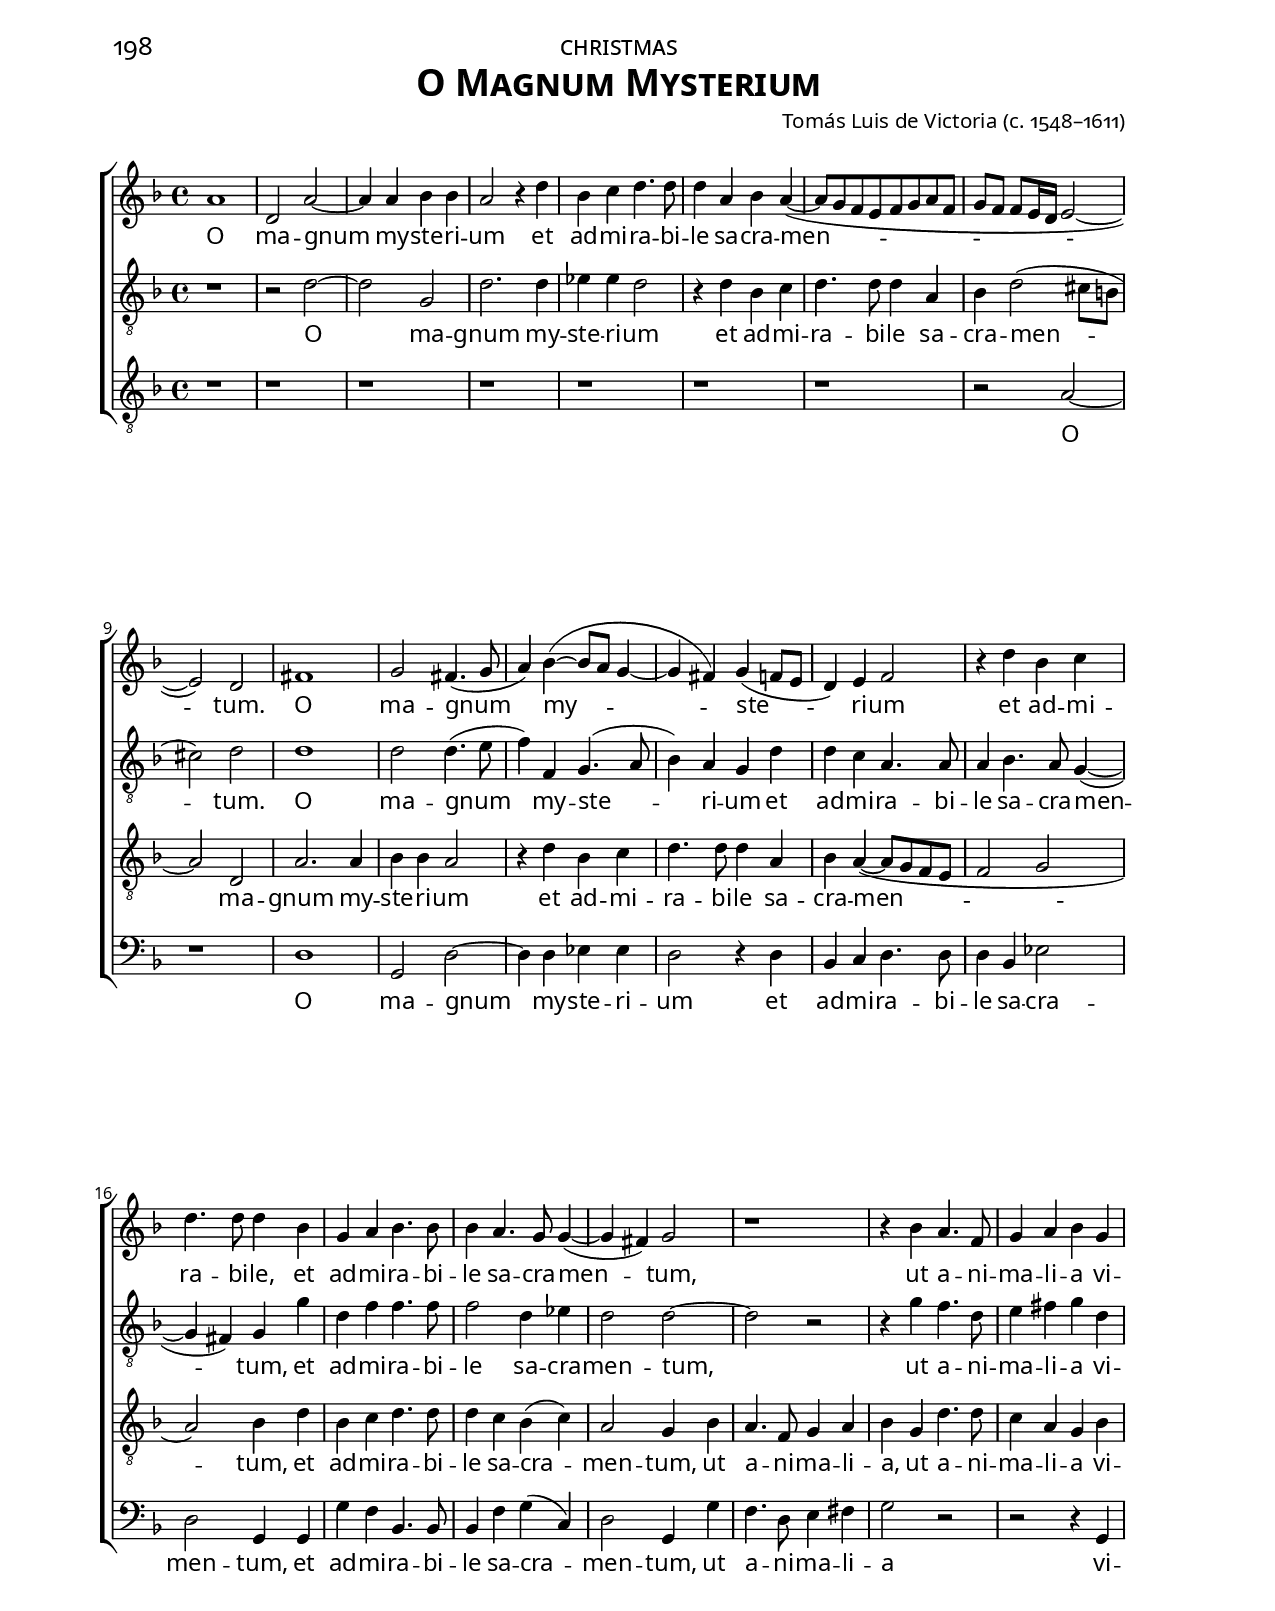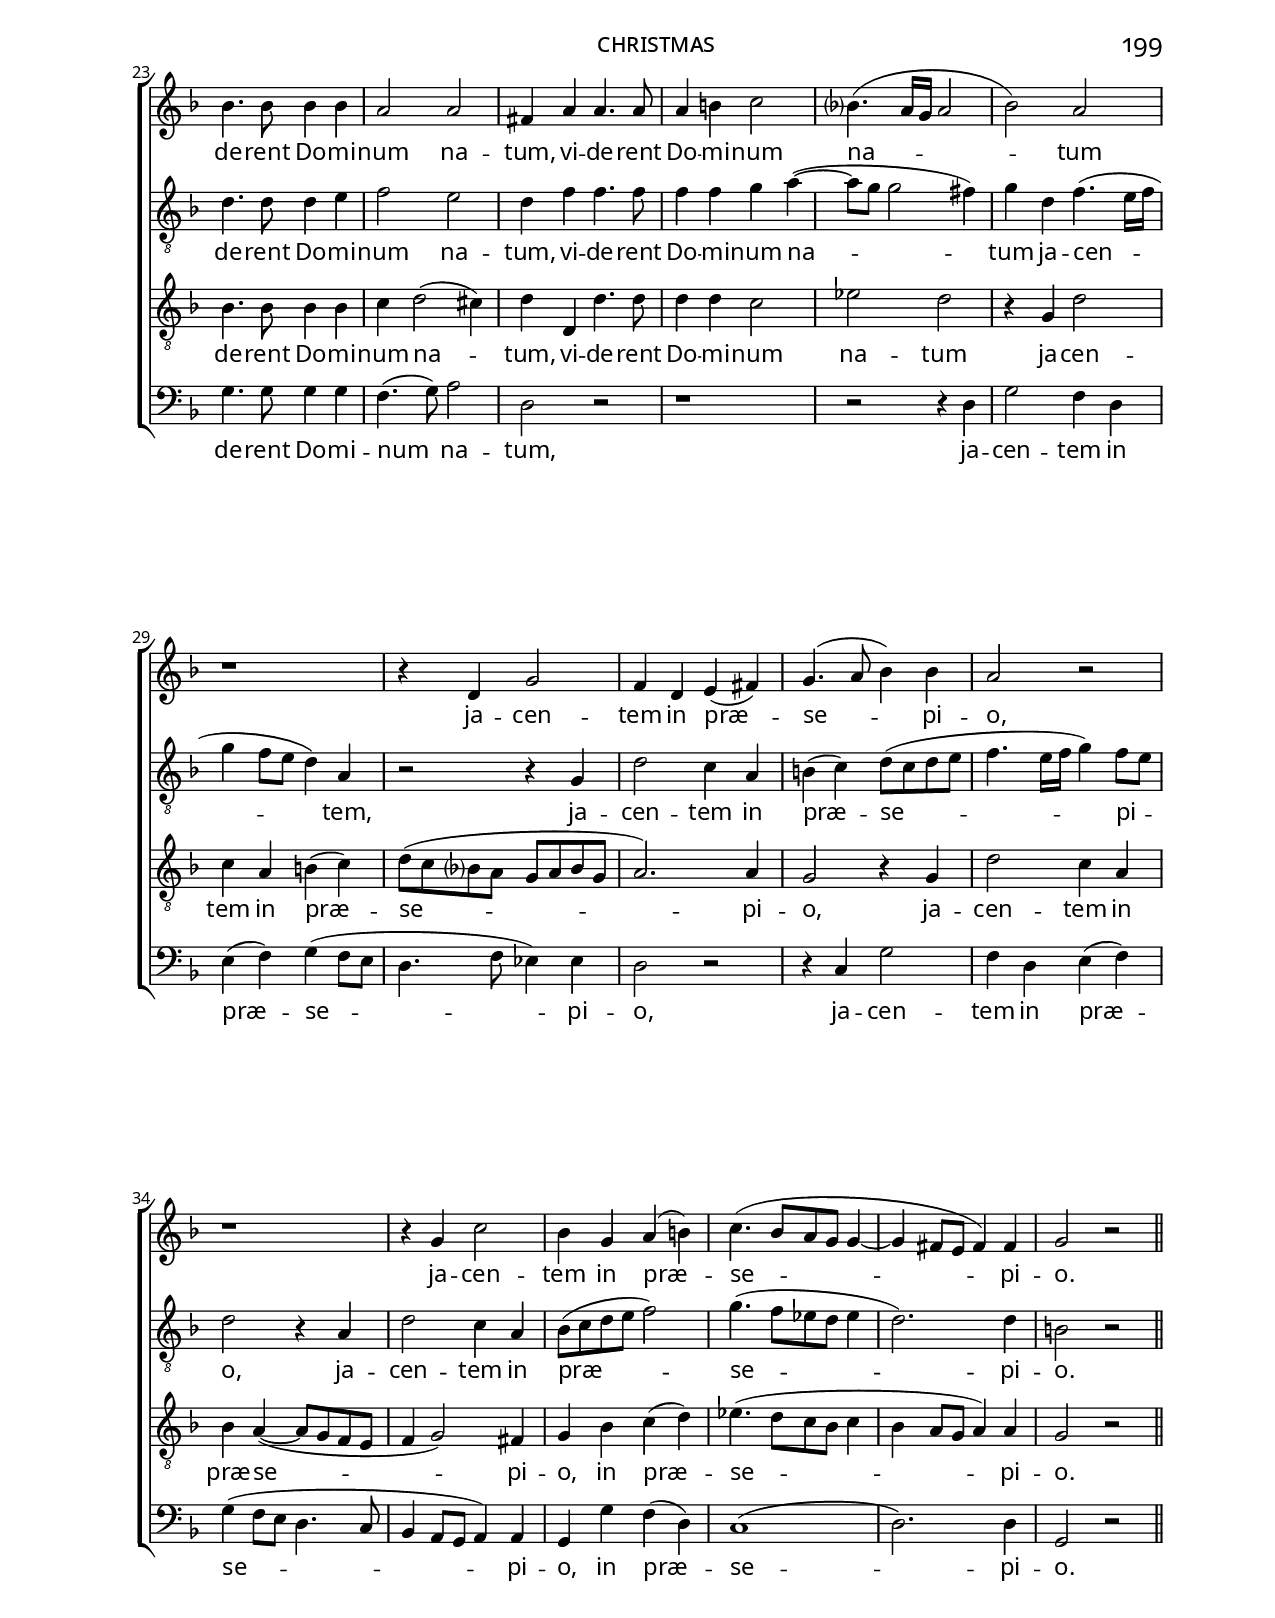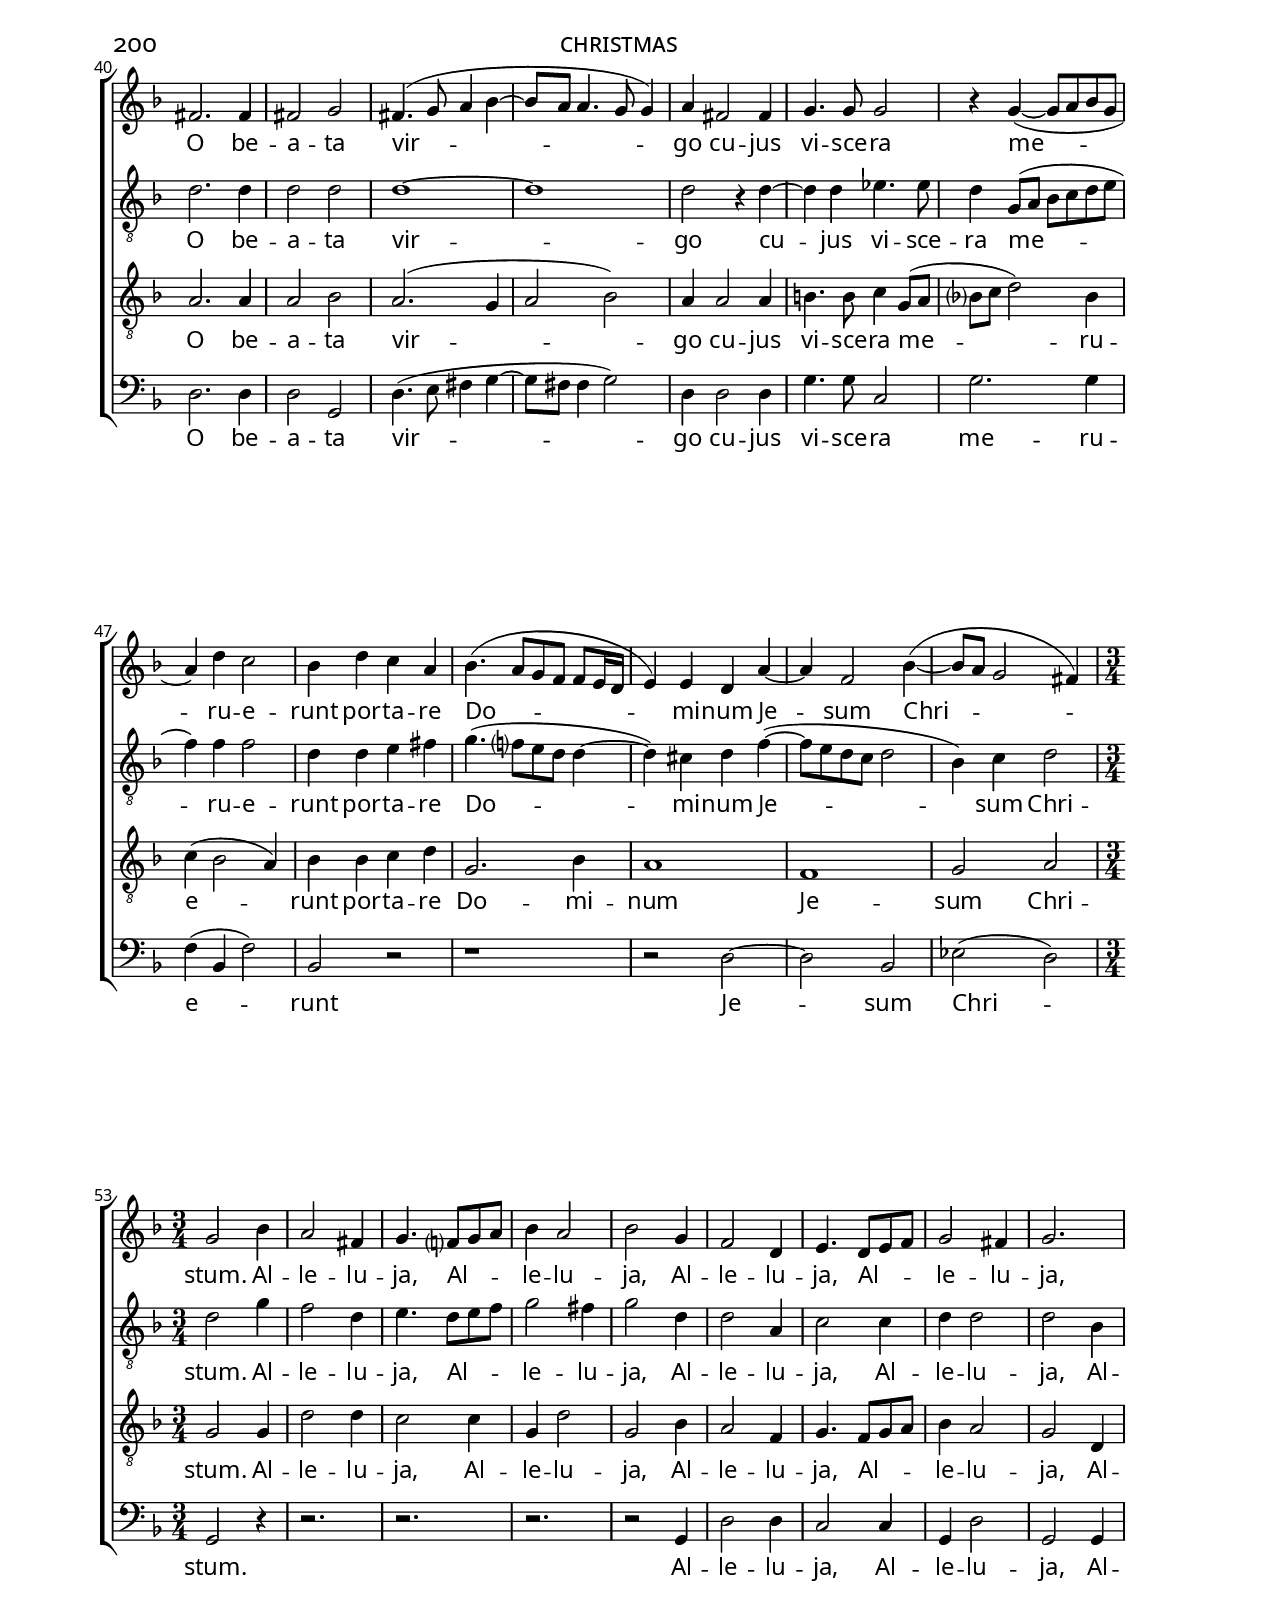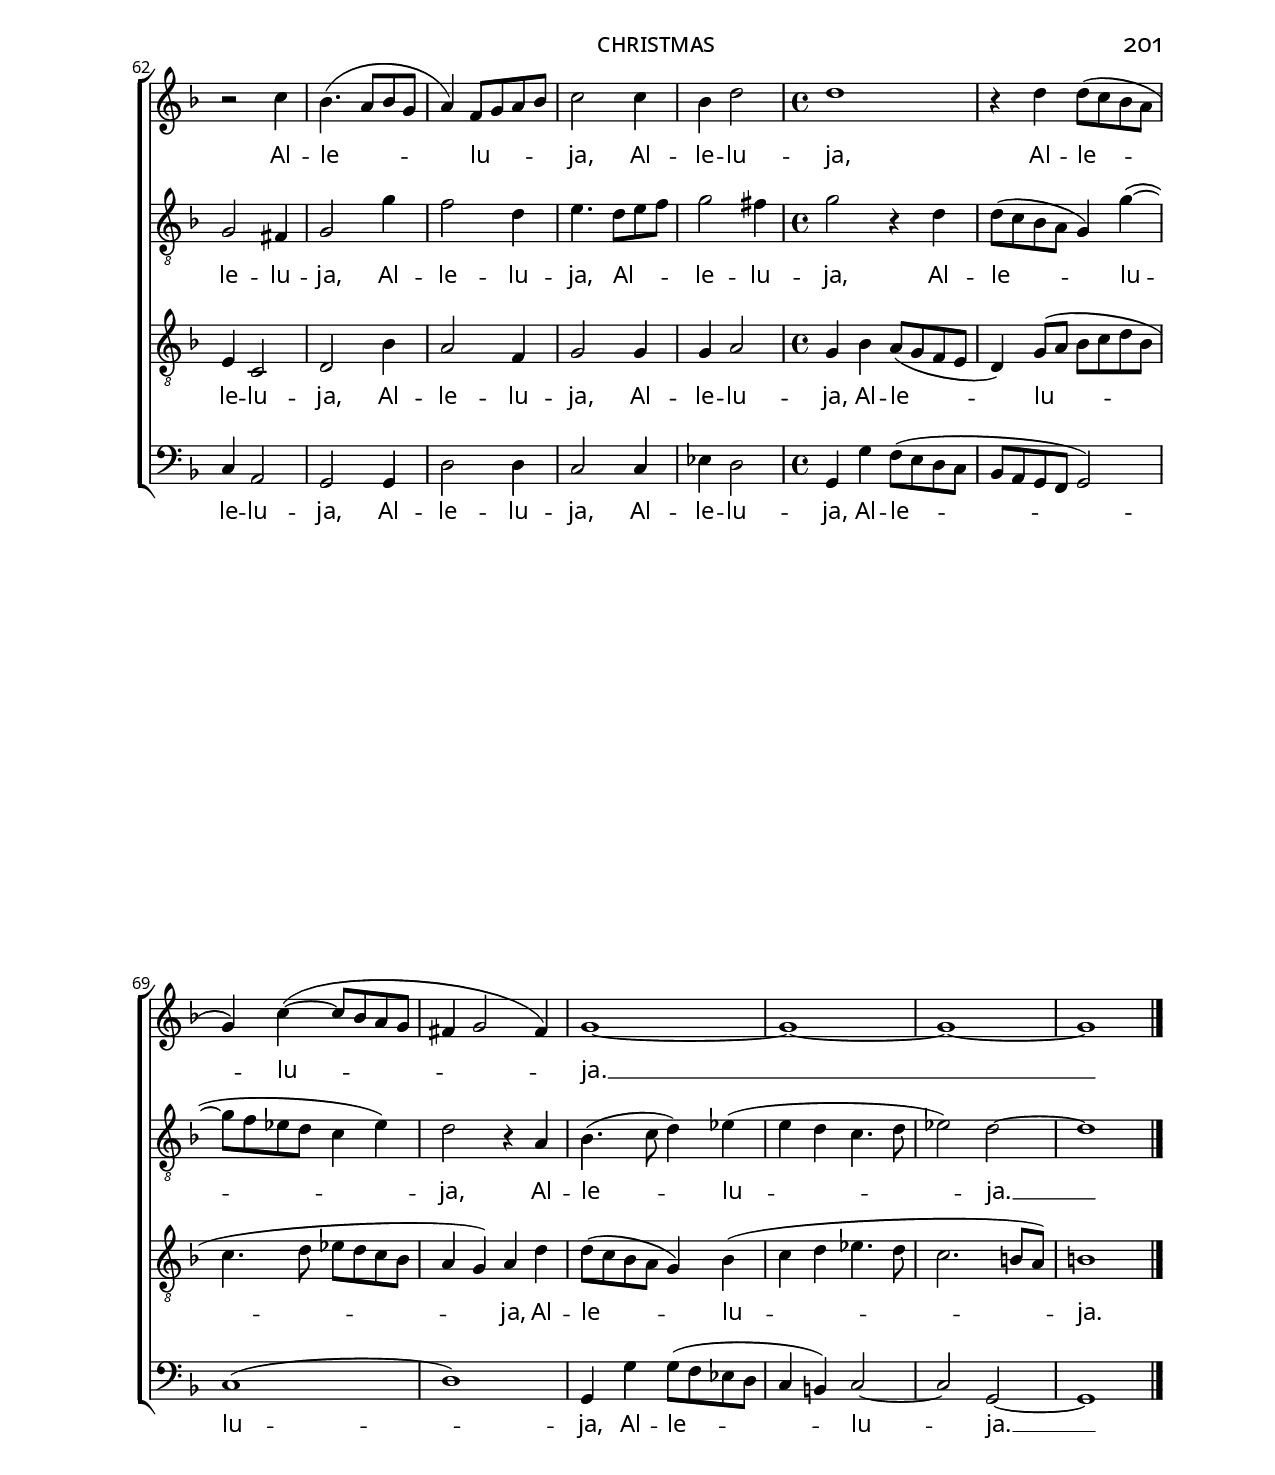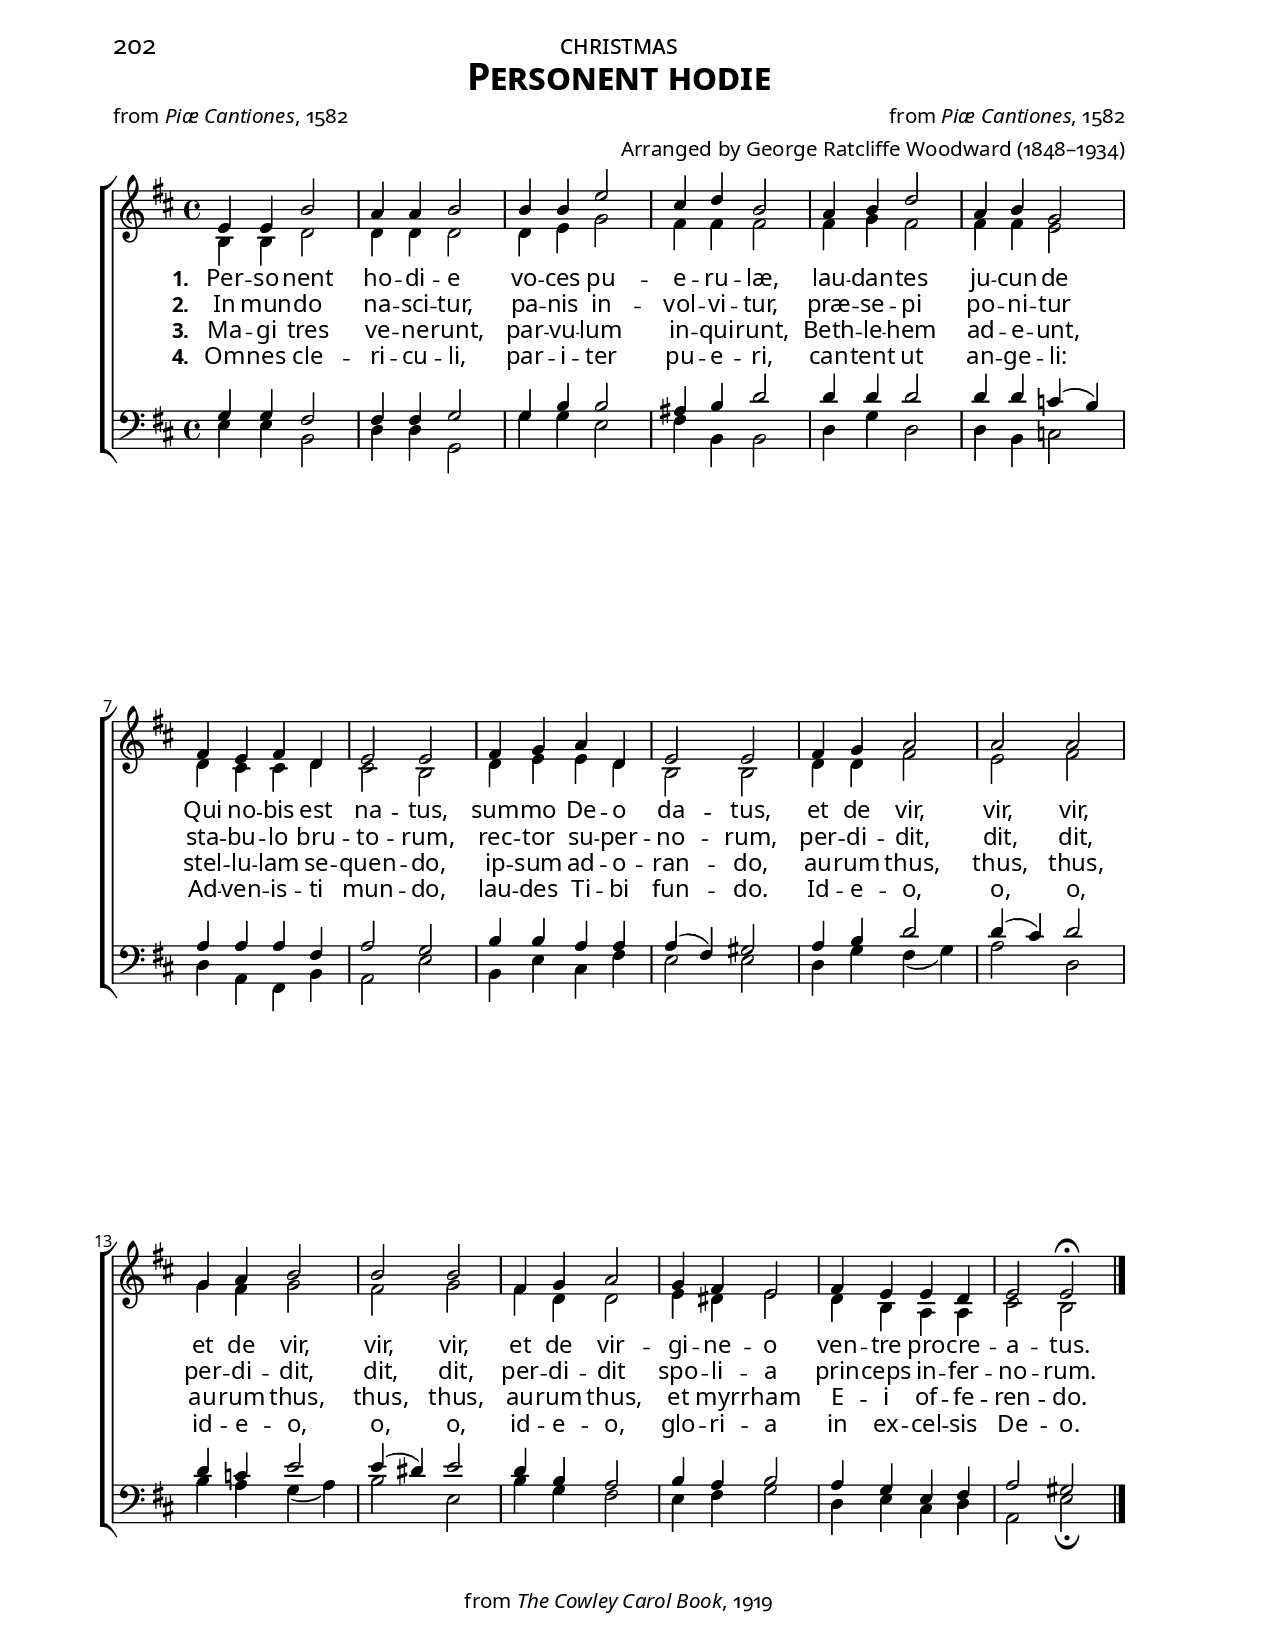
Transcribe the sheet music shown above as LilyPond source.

\version "2.14.2"
\include "util.ly"
\header {
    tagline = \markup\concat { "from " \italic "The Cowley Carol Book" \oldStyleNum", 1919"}
}
\paper {
  print-all-headers = ##t
  paper-height = 11\in
  paper-width = 8.5\in
  indent = 0\in
  %system-system-spacing = #'((basic-distance . 10) (padding . 0))
%  system-system-spacing =
%    #'((basic-distance . 0)
%       (minimum-distance . 0)
%       (padding . -3)
%       (stretchability . 100))
%  top-markup-spacing =
%    #'((basic-distance . 0)
%       (minimum-distance . 0)
%       (padding . 0)
%       (stretchability . 0))
  ragged-last-bottom = ##f
  ragged-bottom = ##f
  two-sided = ##t
  inner-margin = 1\in
  outer-margin = 0.75\in
  top-margin = 0.26\in
  bottom-margin = 0.25\in
  first-page-number = #198
  print-first-page-number = ##t
  headerLine = \markup{\override #'(font-name . "Garamond Premier Pro") \smallCapsOldStyle"christmas"}
  oddHeaderMarkup = \markup\fill-line{
     \override #'(font-name . "Garamond Premier Pro")\abs-fontsize #12.5
     \combine 
        \fill-line{"" \on-the-fly #print-page-number-check-first
        \oldStylePageNum""
        }
        \fill-line{\headerLine}
  }
  evenHeaderMarkup = \markup {
     \override #'(font-name . "Garamond Premier Pro")\abs-fontsize #12.5
     \combine
        \on-the-fly #print-page-number-check-first
        \oldStylePageNum""
        \fill-line{\headerLine}
  }
}
#(set-global-staff-size 18) \paper{ #(define fonts (make-pango-font-tree "Garamond Premier Pro" "Garamond Premier Pro" "Garamond Premier Pro" (/ 18 20))) }
global = {
  \key f \major
  \time 4/4
  \dynamicUp
  %\set crescendoSpanner = #'dashed-line
  %\set midiInstrument = "recorder"
  \autoBeamOff
  \override DynamicTextSpanner #'style = #'none
}

sopMusic = \relative c' {
	a'1 |
  d,2 a'~ |
  a4 a bes bes |
  a2 r4 d |
  bes c d4. d8 |
  
  d4 a bes a(~ |
  a8[ g f e f g a f] |
  g[ f] f[ e16 d] e2~ |
  e) d |
  fis1 |
  
  %page2
  g2 fis4.( g8 |
  a4) bes4(~ bes8[ a] g4~ |
  g fis) g( f8[ e] |
  d4) e f2 |
  r4 d' bes c |
  
  d4. d8 d4 bes |
  g a bes4. bes8 |
  bes4 a4. g8 g4(~ |
  g fis) g2 |
  r1 |
  
  r4 bes a4. f8 |
  g4 a bes g |
  bes4. bes8 bes4 bes |
  a2 a |
  fis4 a a4. a8 |
  
  %page3
  a4 b c2 |
  bes?4.( a16[ g] a2 |
  bes) a |
  r1 |
  r4 d, g2 |
  
  f4 d e( fis) |
  g4.( a8 bes4) bes |
  a2 r |
  r1 |
  r4 g c2 |
  
  bes4 g a( b) |
  c4.( bes8[ a g] g4~ |
  g fis8[ e] fis4) fis |
  g2 r \bar"||"\pageBreak
  fis2. fis4 |
  fis2 g |
  
  %page4
  fis4.( g8 a4 bes~ |
  bes8[[ a] a4. g8 g4) |
  a fis2 fis4 |
  g4. g8 g2 |
  r4 g4~( g8[ a bes g] |
  
  a4) d c2 |
  bes4 d c a |
  bes4.( a8[ g f] f[ e16 d] |
  e4) e d a'~ |
  a f2 bes4~( |
  
  bes8[ a] g2 fis4) |
  \time 3/4
  g2 bes4 |
  a2 fis4 |
  g4. f?8[ g a] |
  bes4 a2 |
  bes2 g4 |
  
  %page5
  f2 d4 |
  e4. d8[ e f] |
  g2 fis4 |
  g2. |
  r2 c4 |
  bes4.( a8[ bes g] |
  
  a4) f8[ g a bes] |
  c2 c4 |
  bes4 d2 |
  \time 4/4
  d1 |
  r4 d d8([ c bes a] |
  
  g4) c4(~ c8[ bes a g] |
  fis4 g2 fis4) |
  g1~ |
  g~ |
  g~ |
  g \bar"|."
}
sopWords = \lyricmode {
  O ma -- gnum my -- ste -- ri -- um et ad -- mi -- ra -- bi -- le sa -- cra -- men -- tum.
    O ma -- gnum my -- ste -- ri -- um et ad -- mi -- ra -- bi -- le,
      et ad -- mi -- ra -- bi -- le
    sa -- cra -- men -- tum,
  ut a -- ni -- ma -- li -- a vi -- de -- rent Do -- mi -- num na -- tum,
    vi -- de -- rent Do -- mi -- num na -- tum
  ja -- cen -- tem in præ -- se -- pi -- o,
    ja -- cen -- tem in præ -- se -- pi -- o.
  
  O be -- a -- ta vir -- go cu -- jus vi -- sce -- ra
  me -- ru -- e -- runt por -- ta -- re Do -- mi -- num Je -- sum Chri -- stum.
  Al -- le -- lu -- ja,
  Al -- le -- lu -- ja,
  Al -- le -- lu -- ja,
  Al -- le -- lu -- ja,
  Al -- le -- lu -- ja,
  Al -- le -- lu -- ja,
  Al -- le -- lu -- ja. __
}

altoMusic = \relative c' {
  r1 |
  r2 d~ |
  d g, |
  d'2. d4 |
  ees4 ees d2 |
  
  r4 d bes c |
  d4. d8 d4 a |
  bes d2( cis8[ b] |
  cis2) d |
  d1 |
  
  %page2
  d2 d4.( e8 |
  f4) f, g4.( a8 |
  bes4) a g d' |
  d c a4. a8 |
  a4 bes4. a8 g4(~ |
  g fis) g g' |
  d f f4. f8 |
  f2 d4 ees |
  d2 d~ |
  d r2 |
  
  r4 g f4. d8 |
  e4 fis g d |
  d4. d8 d4 e |
  f2 e |
  d4 f f4. f8 |
  
  %page3
  f4 f g a(~ |
  a8[ g] g2 fis4) |
  g d f4.( e16[ f] |
  g4 f8[ e] d4) a |
  r2 r4 g |
  
  d'2 c4 a |
  b4( c) d8([ c d e] |
  f4. e16[ f] g4) f8[ e] |
  d2 r4 a |
  d2 c4 a |
  
  bes8([ c d e] f2) |
  g4.( f8[ ees d] ees4 |
  d2.) d4 |
  b2 r2 \bar"||"
  d2. d4 d2 d |
  
  %page 4
  d1~ |
  d |
  d2 r4 d~ |
  d d ees4. ees8 |
  d4 g,8([ a] bes[ c d e] |
  f4) f f2 |
  d4 d e fis |
  g4.( f?8[ e d] d4~ |
  d) cis d f~( |
  f8[ e d c] d2 |
  
  bes4) c d2 |
  \time 3/4
  d2 g4 |
  f2 d4 |
  e4. d8[ e f] |
  g2 fis4 |
  g2 d4 |
  
  %page 5
  d2 a4 |
  c2 c4 |
  d d2 |
  d bes4 |
  g2 fis4 |
  g2 g'4 |
  
  f2 d4 |
  e4. d8[ e f] |
  g2 fis4 |
  \time 4/4
  g2 r4 d |
  d8([ c bes a] g4) g'~( |
  g8[ f ees d] c4 ees) |
  d2 r4 a |
  bes4.( c8 d4) ees~( |
  e d c4. d8 |
  ees2) d~ |
  d1 \bar"|."
}
altoWords = \lyricmode {
  O ma -- gnum my -- ste -- ri -- um et ad -- mi -- ra -- bi -- le sa -- cra -- men -- tum.
    O ma -- gnum my -- ste -- ri -- um et ad -- mi -- ra -- bi -- le sa -- cra -- men -- tum,
      et ad -- mi -- ra -- bi -- le sa -- cra -- men -- tum,
  ut a -- ni -- ma -- li -- a vi -- de -- rent Do -- mi -- num na -- tum,
    vi -- de -- rent Do -- mi -- num na -- tum
  ja -- cen -- tem,
    ja -- cen -- tem
  in præ -- se -- pi -- o,
    ja -- cen -- tem in præ -- se -- pi -- o.
  
  O be -- a -- ta vir -- go cu -- jus vi -- sce -- ra
  me -- ru -- e -- runt por -- ta -- re Do -- mi -- num Je -- sum Chri -- stum.
  Al -- le -- lu -- ja,
  Al -- le -- lu -- ja,
  Al -- le -- lu -- ja,
  Al -- le -- lu -- ja,
  Al -- le -- lu -- ja,
  Al -- le -- lu -- ja,
  Al -- le -- lu -- ja,
  Al -- le -- lu -- ja,
  Al -- le -- lu -- ja. __
}

tenorMusic = \relative c' {
  \repeat unfold 7 { r1 }
  r2 a2~ |
  a d, |
  a'2. a4 |
  
  %page2
  bes4 bes a2 |
  r4 d bes c |
  d4. d8 d4 a |
  bes a~( a8[ g f e] |
  f2 g |
  
  a) bes4 d |
  bes c d4. d8 |
  d4 c bes( c) |
  a2 g4 bes |
  a4. f8 g4 a |
  
  bes g d'4. d8 |
  c4 a g bes |
  bes4. bes8 bes4 bes |
  c d2( cis4) |
  d d, d'4. d8 |
  
  %page3
  d4 d c2 |
  ees d |
  r4 g, d'2 |
  c4 a b( c) |
  d8([ c bes? a] g[ a bes g] |
  a2.) a4 |
  g2 r4 g |
  d'2 c4 a |
  bes a4~( a8[ g f e] |
  f4 g2) fis4 |
  
  g bes c( d) |
  ees4.( d8[ c bes] c4 |
  bes a8[ g] a4) a |
  g2 r \bar"||"
  a2. a4 a2 bes |
  
  %page4
  a2.( g4 a2 bes) |
  a4 a2 a4 |
  b4. b8 c4 g8([ a] |
  bes?[ c] d2) bes4 |
  
  c4( bes2 a4) |
  bes bes c d |
  g,2. bes4 |
  a1 f |
  
  g2 a |
  \time 3/4
  g2 g4 |
  d'2 d4 |
  c2 c4 |
  g d'2 |
  g, bes4 |
  
  %page5
  a2 f4 |
  g4. f8[ g a] |
  bes4 a2 |
  g d4 |
  e c2 |
  d bes'4 |
  
  a2 f4 |
  g2 g4 |
  g a2 |
  \time 4/4
  g4 bes a8([ g f e] |
  d4) g8([ a] bes[ c d bes] |
  c4. d8 ees[ d c bes] |
  a4 g) a d |
  d8([ c bes a] g4) bes( |
  c d ees4. d8 |
  c2. b8[ a]) |
  b1 \bar"|."
}

tenorWords = \lyricmode {
  O ma -- gnum my -- ste -- ri -- um et ad -- mi -- ra -- bi -- le sa -- cra -- men -- tum,
    et ad -- mi -- ra -- bi -- le sa -- cra -- men -- tum,
  ut a -- ni -- ma -- li -- a,
    ut a -- ni -- ma -- li -- a
  vi -- de -- rent Do -- mi -- num na -- tum,
    vi -- de -- rent Do -- mi -- num na -- tum
  ja -- cen -- tem in præ -- se -- pi -- o,
    ja -- cen -- tem in præ -- se -- pi -- o,
      in præ -- se -- pi -- o.
  
  O be -- a -- ta vir -- go cu -- jus vi -- sce -- ra
  me -- ru -- e -- runt por -- ta -- re Do -- mi -- num Je -- sum Chri -- stum.
  Al -- le -- lu -- ja,
  Al -- le -- lu -- ja,
  Al -- le -- lu -- ja,
  Al -- le -- lu -- ja,
  Al -- le -- lu -- ja,
  Al -- le -- lu -- ja,
  Al -- le -- lu -- ja,
  Al -- le -- lu -- ja,
  Al -- le -- lu -- ja.
}

bassMusic = \relative c' {
  \repeat unfold 9 { r1 }
  d,1 |
  
  %page2
  g,2 d'~ |
  d4 d ees ees |
  d2 r4 d |
  bes c d4. d8 |
  d4 bes ees2 |
  
  d2 g,4 g |
  g' f bes,4. bes8 |
  bes4 f' g( c,) |
  d2 g,4 g' |
  f4. d8 e4 fis |
  
  g2 r |
  r r4 g, |
  g'4. g8 g4 g |
  f4.( g8) a2 |
  d,2 r |
  
  %page3
  r1 |
  r2 r4 d |
  g2 f4 d |
  e( f) g( f8[ e] |
  d4. f8 ees4) ees |
  
  d2 r |
  r4 c g'2 |
  f4 d e( f) |
  g( f8[ e] d4. c8 |
  bes4 a8[ g] a4) a |
  
  g g' f( d) |
  c1( |
  d2.) d4 |
  g,2 r \bar"||"
  d'2. d4 |
  d2 g, |
  
  %page4
  d'4.( e8 fis4 g~ |
  g8[ fis] fis4 g2) |
  d4 d2 d4 |
  g4. g8 c,2 |
  g'2. g4 |
  
  f4( bes, f'2) |
  bes, r |
  r1 |
  r2 d~ |
  d bes |
  
  ees( d) |
  \time 3/4
  g,2 r4 |
  \repeat unfold 3 { r2. }
  r2 g4 |
  
  %page5
  d'2 d4 |
  c2 c4 |
  g d'2 |
  g, g4 |
  c a2 |
  g g4 |
  
  d'2 d4 |
  c2 c4 |
  ees d2 |
  \time 4/4
  g,4 g' f8([ e d c] |
  bes[ a g f] g2) |
  
  c1( |
  d) |
  g,4 g' g8([ f ees d] |
  c4 b) c2~ |
  c g~ |
  g1 \bar"|."
}
bassWords = \lyricmode {
  O ma -- gnum my -- ste -- ri -- um et ad -- mi -- ra -- bi -- le sa -- cra -- men -- tum,
    et ad -- mi -- ra -- bi -- le sa -- cra -- men -- tum,
  ut a -- ni -- ma -- li -- a vi -- de -- rent Do -- mi -- num na -- tum,
  ja -- cen -- tem in præ -- se -- pi -- o,
    ja -- cen -- tem in præ -- se -- pi -- o,
    in præ -- se -- pi -- o.
  
  O be -- a -- ta vir -- go cu -- jus vi -- sce -- ra
  me -- ru -- e -- runt Je -- sum Chri -- stum.
  Al -- le -- lu -- ja,
  Al -- le -- lu -- ja,
  Al -- le -- lu -- ja,
  Al -- le -- lu -- ja,
  Al -- le -- lu -- ja,
  Al -- le -- lu -- ja,
  Al -- le -- lu -- ja. __
}

pianoRH = \relative c' {
}
pianoLH = \relative c' {
}

\score {
<<
    \new ChoirStaff <<
    \new Staff = sop <<
      \new Voice = "sopranos" { \global \sopMusic }
    >>
    \new Lyrics = "sopranos"  \lyricsto "sopranos" \sopWords
    \new Staff = alt <<
      \clef "treble_8"
      \new Voice = "altos" { \global \altoMusic }
    >>
    \new Lyrics = "altos"  \lyricsto "altos" \altoWords
    \new Staff = ten <<
      \clef "treble_8"
      \new Voice = "tenors" { \global \tenorMusic }
    >>
    \new Lyrics = "tenors" \lyricsto "tenors" \tenorWords
    \new Staff = bas <<
      \clef bass
      \new Voice = "basses" { \global \bassMusic }
    >>
    \new Lyrics = "basses" \lyricsto "basses" \bassWords
  >>
%    \new PianoStaff << \new Staff { \new Voice { \pianoRH } } \new Staff { \clef "bass" \pianoLH } >>
  >>
  \layout {
  \context {
    \Lyrics
    \override LyricText #'font-size = #1.3
  }
    \context {
      \Lyrics
      \override LyricText #'font-size = #1.3
      \override VerticalAxisGroup #'staff-affinity = #0
    }
    \context {
      \Score
      \override SpacingSpanner #'base-shortest-duration = #(ly:make-moment 1 8)
      \override SpacingSpanner #'common-shortest-duration = #(ly:make-moment 1 4)
    }
    \context {
      % Remove all empty staves
      \Staff \RemoveEmptyStaves \override VerticalAxisGroup #'remove-first = ##t
      
%      \override VerticalAxisGroup #'staff-staff-spacing =
%      #'((basic-distance . 0)
%         (minimum-distance . 0)
%         (padding . -1)
%         (stretchability . 2))
    }
    \context {
      \Lyrics
      \override LyricText #'X-offset = #center-on-word
    }
  }
  \midi {
    \tempo 4 = 100
    \set Staff.midiInstrument = "flute"
  
    \context {
      \Voice
      \remove "Dynamic_performer"
    }
  }
  \header {
    title = \markup{\override #'(font-name . "Garamond Premier Pro Semibold"){ \abs-fontsize #18 \smallCapsOldStyle"O Magnum Mysterium"}}
    composer = \markup\oldStyleNum"Tomás Luis de Victoria (c. 1548–1611)"
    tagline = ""
  }
}






























global = {
  \key d \major
  \time 4/4
  \autoBeamOff
}

sopMusic = \relative c' {
  e4 e |
  b'2 a4 a b2 b4 b |
  e2 cis4 d |
  b2 a4 b |
  
  d2 a4 b |
  g2 |
  fis4 e fis d |
  e2 e |
  fis4 g a d, |
  
  e2 e |
  fis4 g |
  a2 a |
  a g4 a |
  b2 b |
  b fis4 g |
  a2 g4 fis |
  e2 |
  fis4 e e d |
  e2 e\fermata \bar "|."
}
sopWords = \lyricmode {
  
}

altoMusic = \relative c' {
  b4 b |
  d2 d4 d |
  d2 d4 e |
  g2 fis4 fis |
  fis2 fis4 g |
  
  fis2 fis4 fis |
  e2 |
  d4 cis cis d |
  cis2 b |
  d4 e e d |
  
  b2 b |
  d4 d |
  fis2 e |
  fis g4 fis |
  g2 fis |
  
  g fis4 d |
  d2 e4 dis |
  e2 |
  d4 b a a |
  cis2 b \bar "|."
}
altoWords = \lyricmode {
  \dropLyricsV
  \set stanza = #"1. "
  Per -- so -- nent ho -- di -- e
  vo -- ces pu -- e -- ru -- læ,
  lau -- dan -- tes ju -- cun -- de
  Qui no -- bis est na -- tus,
  sum -- mo De -- o da -- tus,
  et de vir, vir, vir,
  et de vir, vir, vir,
  et de vir -- gi -- ne -- o
  ven -- tre pro -- cre -- a -- tus.
}
altoWordsII = \lyricmode {
  \dropLyricsV
%\markup\italic
  \set stanza = #"2. "
  In mun -- do na -- sci -- tur,
  pa -- nis in -- vol -- vi -- tur,
  præ -- se -- pi po -- ni -- tur
  sta -- bu -- lo bru -- to -- rum,
  rec -- tor su -- per -- no -- rum,
  per -- di -- dit, dit, dit,
  per -- di -- dit, dit, dit,
  per -- di -- dit spo -- li -- a
  prin -- ceps in -- fer -- no -- rum.
}
altoWordsIII = \lyricmode {
  \dropLyricsV
  \set stanza = #"3. "
  Ma -- gi tres ve -- ne -- runt,
  par -- vu -- lum in -- qui -- runt,
  Beth -- le -- hem ad -- e -- unt,
  stel -- lu -- lam se -- quen -- do,
  ip -- sum ad -- o -- ran -- do,
  au -- rum thus, thus, thus,
  au -- rum thus, thus, thus,
  au -- rum thus, et myr -- rham
  E -- i of -- fe -- ren -- do.
}
altoWordsIV = \lyricmode {
  \dropLyricsV
  \set stanza = #"4. "
  Om -- nes cle -- ri -- cu -- li,
  par -- i -- ter pu -- e -- ri,
  can -- tent ut an -- ge -- li:
  Ad -- ven -- is -- ti mun -- do,
  lau -- des Ti -- bi fun -- do.
  Id -- e -- o, o, o,
  id -- e -- o, o, o,
  id -- e -- o, glo -- ri -- a
  in ex -- cel -- sis De -- o.
}
altoWordsV = \lyricmode {
  \set stanza = #"5. "
  \set ignoreMelismata = ##t
}
altoWordsVI = \lyricmode {
  \set stanza = #"6. "
  \set ignoreMelismata = ##t
}
tenorMusic = \relative c' {
  g4 g |
  fis2 fis4 fis |
  g2 g4 b |
  b2 ais4 b |
  d2 d4 d |
  
  d2 d4 d |
  c4( b) |
  a4 a a fis |
  a2 g |
  b4 b a a |
  
  a( fis) gis2 |
  a4 b |
  d2 d4( cis) |
  d2 d4 c |
  e2 e4( dis) |
  
  e2 d4 b |
  a2 b4 a |
  b2 |
  a4 g e fis |
  a2 gis \bar "|."
}
tenorWords = \lyricmode {

}

bassMusic = \relative c {
  e4 e |
  b2 d4 d |
  g,2 g'4 g |
  e2 fis4 b, |
  b2 d4 g |
  
  d2 d4 b |
  c2 |
  d4  a fis b |
  a2 e' |
  b4 e cis fis |
  
  e2 e |
  d4 g |
  fis( g) a2 |
  d, b'4 a |
  g( a) b2 |
  
  e, b'4 g |
  fis2 e4 fis |
  g2 |
  d4 e cis d |
  a2 e'\fermata \bar "|."
}
bassWords = \lyricmode {

}

pianoRH = \relative c' {
}
pianoLH = \relative c' {
}

\score {
  <<
   \new ChoirStaff <<
    \new Staff = women <<
      \new Voice = "sopranos" { \voiceOne << \global \sopMusic >> }
      \new Voice = "altos" { \voiceTwo << \global \altoMusic >> }
    >>
    \new Lyrics \with { alignAboveContext = #"women" \override VerticalAxisGroup #'nonstaff-relatedstaff-spacing = #'((basic-distance . 1))} \lyricsto "sopranos" \sopWords
    \new Lyrics = "altosVI"  \with { alignBelowContext = #"women" } \lyricsto "sopranos" \altoWordsVI
    \new Lyrics = "altosV"  \with { alignBelowContext = #"women" } \lyricsto "sopranos" \altoWordsV
    \new Lyrics = "altosIV"  \with { alignBelowContext = #"women" } \lyricsto "sopranos" \altoWordsIV
    \new Lyrics = "altosIII"  \with { alignBelowContext = #"women" } \lyricsto "sopranos" \altoWordsIII
    \new Lyrics = "altosII"  \with { alignBelowContext = #"women" } \lyricsto "sopranos" \altoWordsII
    \new Lyrics = "altos"  \with { alignBelowContext = #"women" \override VerticalAxisGroup #'nonstaff-relatedstaff-spacing = #'((basic-distance . 1)) } \lyricsto "sopranos" \altoWords
   \new Staff = men <<
      \clef bass
      \new Voice = "tenors" { \voiceOne << \global \tenorMusic >> }
      \new Voice = "basses" { \voiceTwo << \global \bassMusic >> }
    >>
    \new Lyrics \with { alignAboveContext = #"men" \override VerticalAxisGroup #'nonstaff-relatedstaff-spacing = #'((basic-distance . 1)) } \lyricsto "tenors" \tenorWords
    \new Lyrics \with { alignBelowContext = #"men" \override VerticalAxisGroup #'nonstaff-relatedstaff-spacing = #'((basic-distance . 1)) } \lyricsto "basses" \bassWords
  >>
%    \new PianoStaff << \new Staff { \new Voice { \pianoRH } } \new Staff { \clef "bass" \pianoLH } >>
  >>
  \layout {
  \context {
    \Lyrics
    \override LyricText #'font-size = #1.3
  }
    \context {
      \Score
      %\override SpacingSpanner #'base-shortest-duration = #(ly:make-moment 1 8)
      %\override SpacingSpanner #'common-shortest-duration = #(ly:make-moment 1 4)
    }
    \context {
      % Remove all empty staves
      % \Staff \RemoveEmptyStaves \override VerticalAxisGroup #'remove-first = ##t
    }
    \context {
      \Lyrics
      \override LyricText #'X-offset = #center-on-word
    }
  }
  \header {
    title = \markup{\override #'(font-name . "Garamond Premier Pro Semibold"){ \abs-fontsize #18 \smallCapsOldStyle"Personent hodie"}}
    poet = \markup \concat{"from " \italic "Piæ Cantiones" \oldStyleNum", 1582"}
    composer = \markup \concat{"from " \italic "Piæ Cantiones" \oldStyleNum", 1582"}
    arranger = \markup\oldStyleNum"Arranged by George Ratcliffe Woodward (1848–1934)"
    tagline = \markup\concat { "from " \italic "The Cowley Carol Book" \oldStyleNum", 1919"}
  }
}
